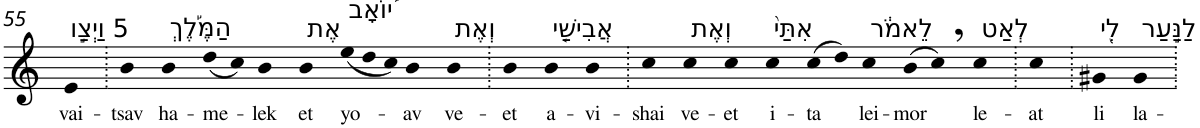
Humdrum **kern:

**kern	**text
*part1	*part1
*staff1	*staff1
*I"Piano	*
*I'Pno	*
!!LO:PB:g=z
*clefG2	*
*k[]	*
=55	=55
!LO:TX:a:t=5 וַיְצַ֣ו	!
!	!LO:LY:b
4e	vai-
=56.	=56.
!	!LO:LY:b
4b	-tsav
!LO:TX:a:t=הַמֶּ֡לֶךְ	!
!	!LO:LY:b
4b	ha-
!	!LO:LY:b
(<8dd	-me-
8cc)	.
!	!LO:LY:b
4b	-lek
!LO:TX:a:t=אֶת	!
!	!LO:LY:b
4b	et
*Xtuplet	*
!LO:TX:a:t=י֠וֹאָב	!
!	!LO:LY:b
(<12ee	yo-
12dd	.
12cc)	.
!	!LO:LY:b
4b	-av
!LO:TX:a:t=וְאֶת	!
!	!LO:LY:b
4b	ve-
=57.	=57.
!	!LO:LY:b
4b	-et
!LO:TX:a:t=אֲבִישַׁ֤י	!
!	!LO:LY:b
4b	a-
!	!LO:LY:b
4b	-vi-
=58.	=58.
!	!LO:LY:b
4cc	-shai
!LO:TX:a:t=וְאֶת	!
!	!LO:LY:b
4cc	ve-
!	!LO:LY:b
4cc	-et
!LO:TX:a:t=אִתַּי֙	!
!	!LO:LY:b
4cc	i-
!	!LO:LY:b
(>8cc	-ta
8dd)	.
!LO:TX:a:t=לֵאמֹ֔ר	!
!	!LO:LY:b
4cc	lei-
!	!LO:LY:b
(>8b	-mor
8cc,)	.
!LO:TX:a:t=לְאַט	!
!	!LO:LY:b
4cc	le-
=59.	=59.
!	!LO:LY:b
4cc	-at
=60.	=60.
!LO:TX:a:t=לִ֖י	!
!	!LO:LY:b
4g#X	li
!LO:TX:a:t=לַנַּ֣עַר	!
!	!LO:LY:b
4g#	la-
=.	=.
*-	*-
